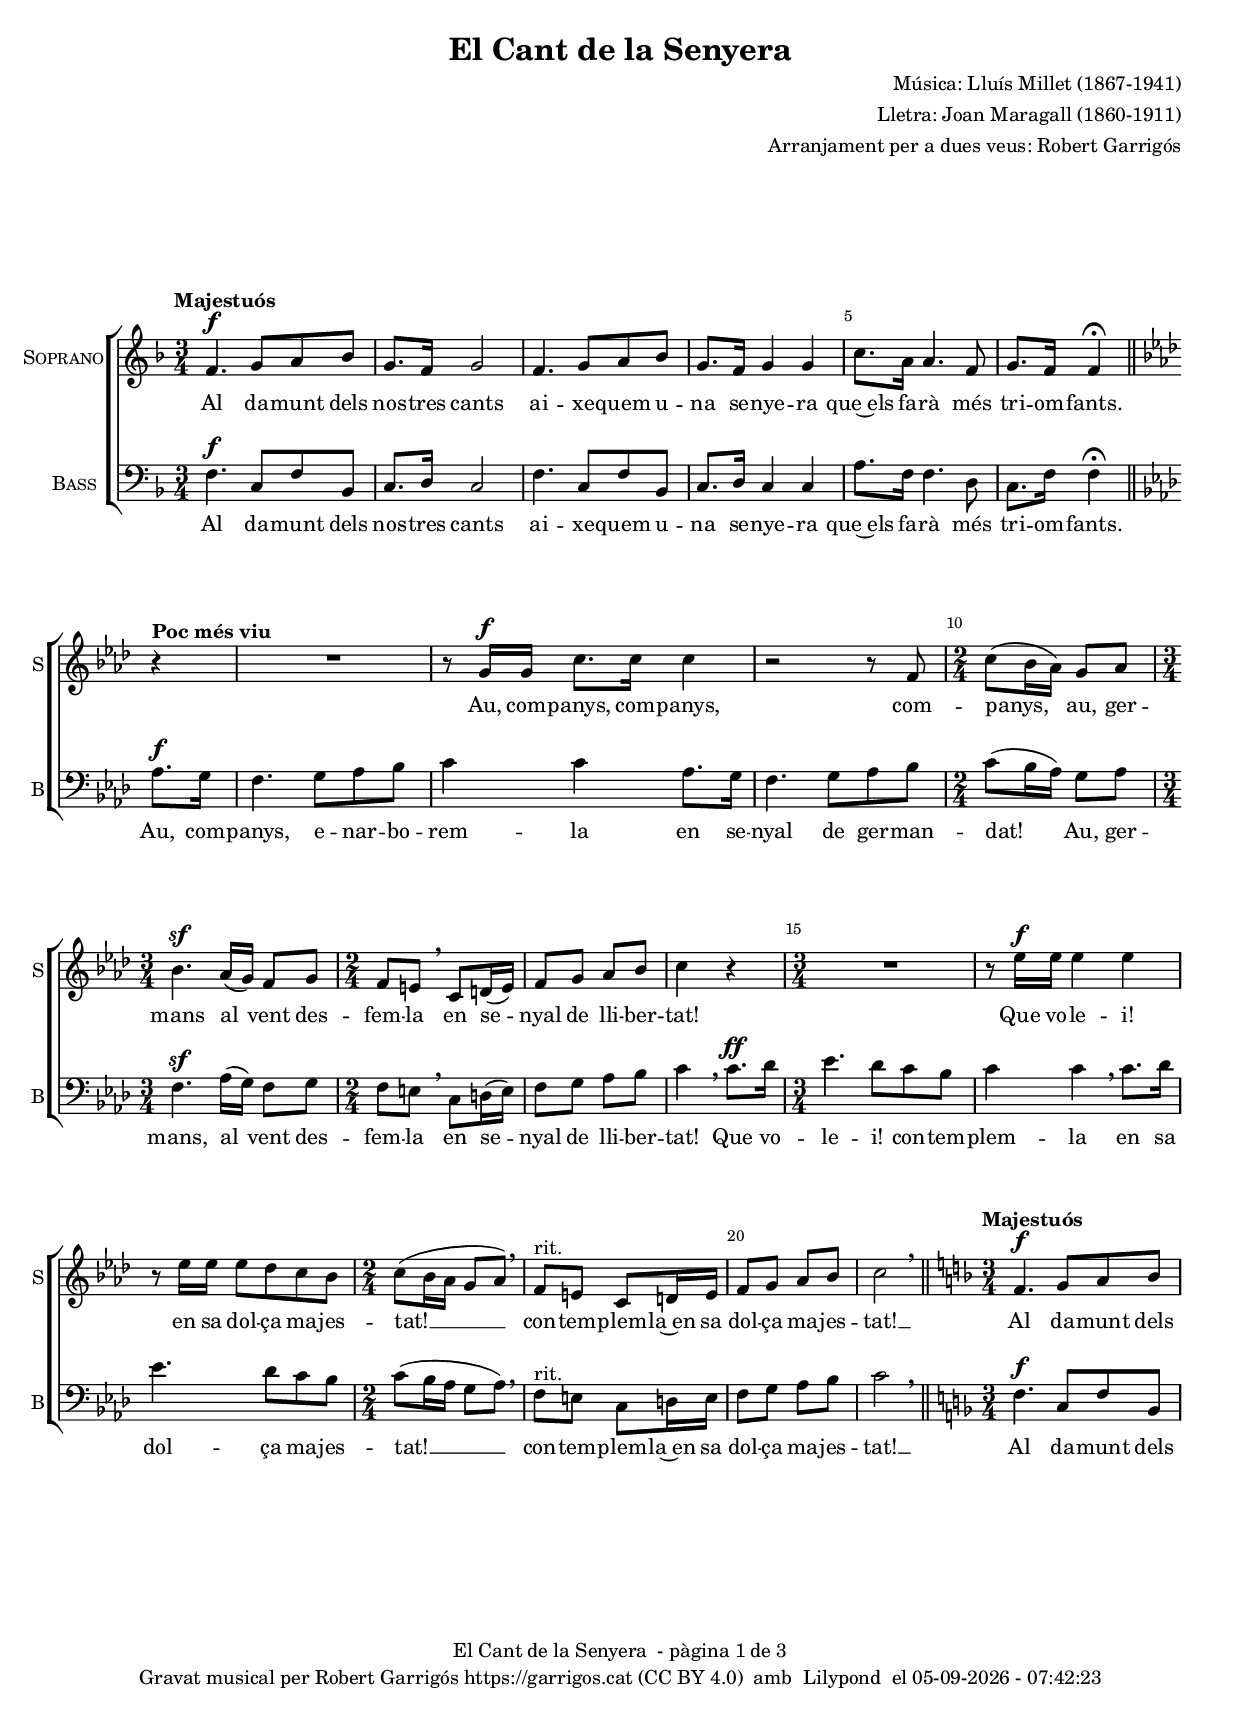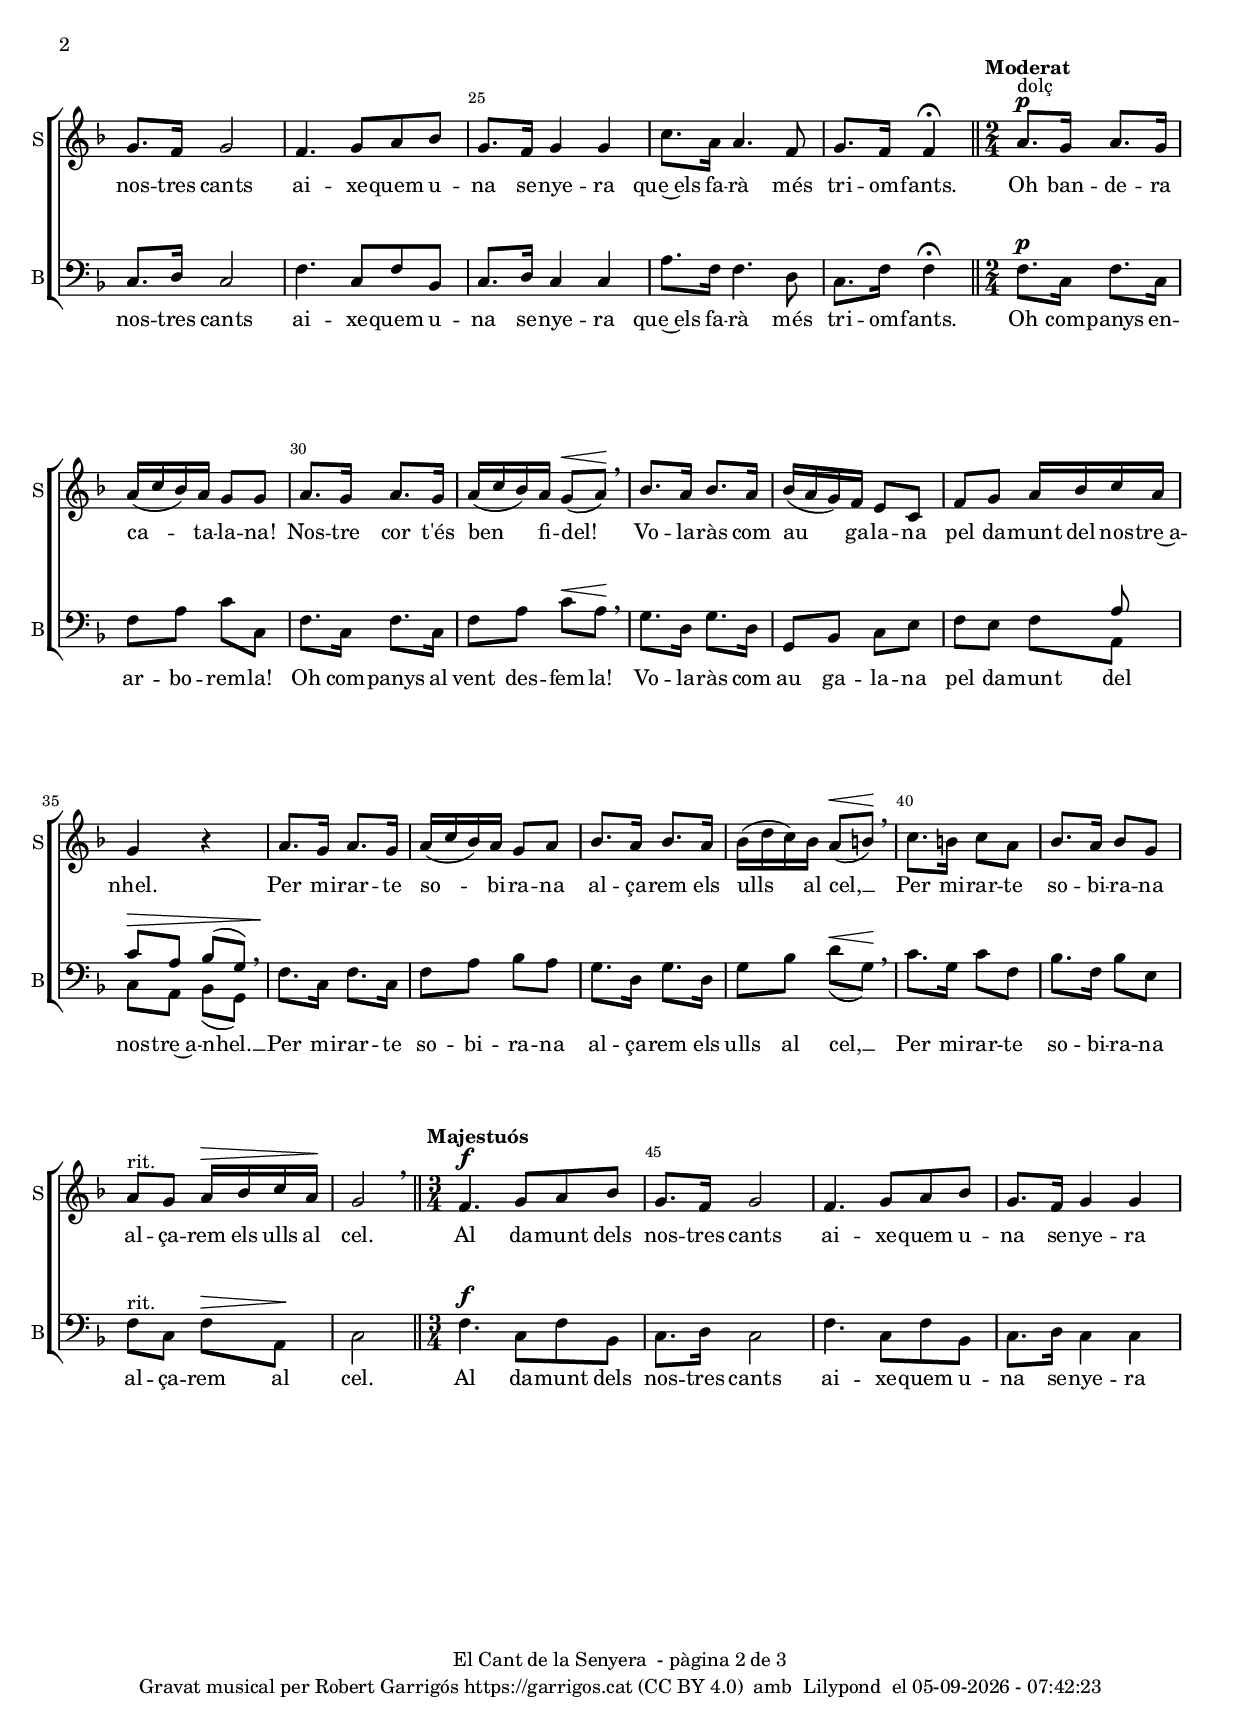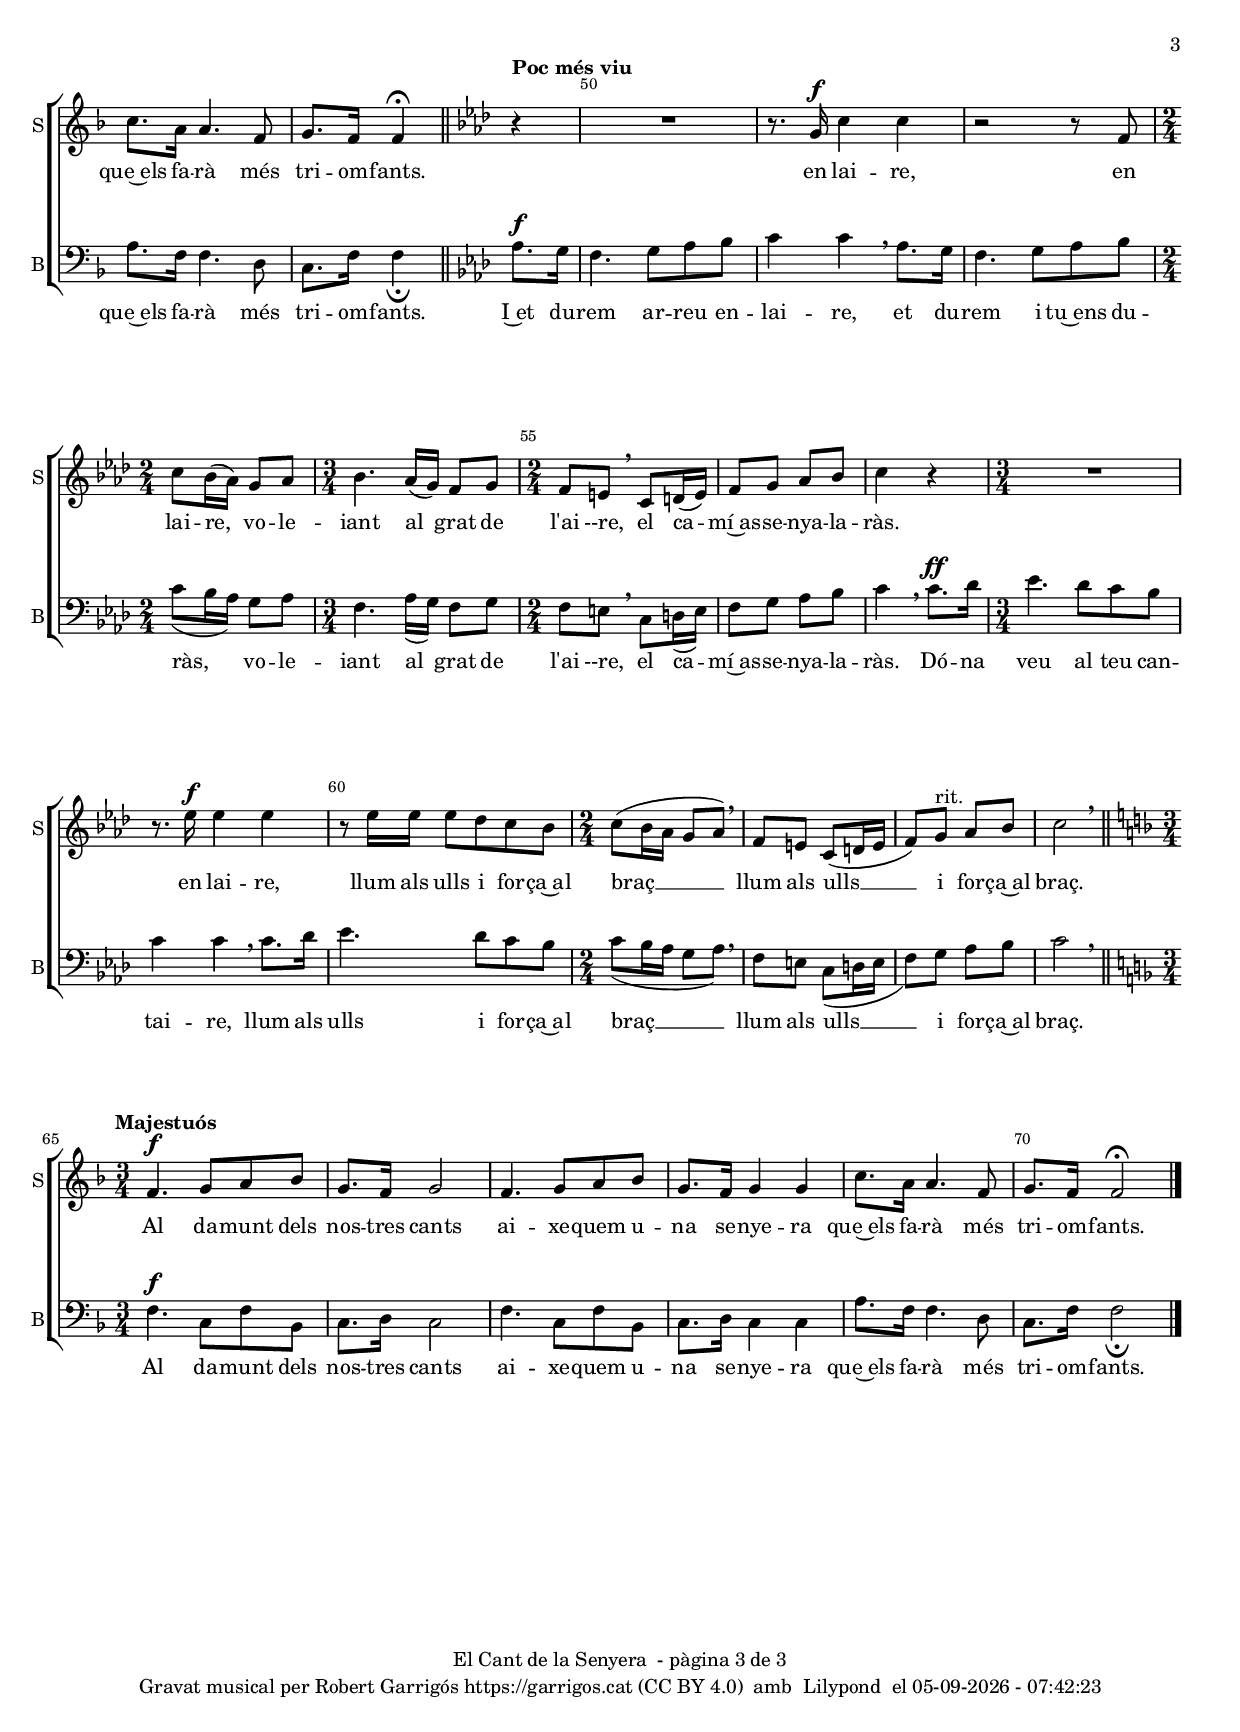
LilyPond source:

\version "2.24.3"
\language "english"

#(set-global-staff-size 17)
data = #(strftime "%d-%m-%Y - %H:%M:%S" (localtime (current-time)))

\paper {
  set-paper-size = "a4"
  top-margin = 10
  indent = 10
  max-systems-per-page = 4
  system-system-spacing.basic-distance = 8
  system-system-spacing.score-markup-spacing = 10
  % system-system-spacing.minium-distance = 8
  % system-system-spacing.padding = 2
  system-system-spacing.stretchability = 12
  % annotate-spacing = ##t
  % print-all-headers = ##t
  % print-first-page-number = ##t
  oddFooterMarkup = \markup {
    \center-column {
      \line { \fromproperty #'header:title " - pàgina" \fromproperty #'page:page-number-string "de" \concat {\page-ref #'lastPage "0" "?"} }
      \fill-line { \fromproperty #'header:copyright }
    }
  }
  evenFooterMarkup = \markup {
     \center-column {
      \line { \fromproperty #'header:title " - pàgina" \fromproperty #'page:page-number-string "de" \concat {\page-ref #'lastPage "0" "?"} }
      \fill-line { \fromproperty #'header:copyright }
    }
  }
}

\header {
  title = "El Cant de la Senyera"
  % subtitle = "Lorem ipsum"
  composer = \markup {
    \right-column {
    \line {"Música: Lluís Millet (1867-1941)"}
    \line {"Lletra: Joan Maragall (1860-1911)"}
    \line {"Arranjament per a dues veus: Robert Garrigós"}
    }

  }
  % opus = "(lorem-ipsum)"
  % piece = "Lorem ipsum"
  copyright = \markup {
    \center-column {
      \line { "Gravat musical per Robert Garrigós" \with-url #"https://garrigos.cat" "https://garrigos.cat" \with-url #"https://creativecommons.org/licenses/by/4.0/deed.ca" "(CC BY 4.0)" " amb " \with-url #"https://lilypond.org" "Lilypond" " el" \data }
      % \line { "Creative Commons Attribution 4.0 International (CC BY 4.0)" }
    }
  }
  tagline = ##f
}

global = {
  % \overrideTimeSignatureSettings
  % 4/4        % timeSignatureFraction
  % 1/4        % baseMomentFraction
  % 2,2        % beatStructure
  % #'()       % beamExceptions
  \key f \major
  \time 3/4
  \override Score.BarNumber.break-visibility = #end-of-line-invisible
  % \set Score.currentBarNumber = #3
  \set Score.barNumberVisibility = #(every-nth-bar-number-visible 5)
  \set Score.tempoHideNote = ##t
  \set Score.printKeyCancellation = ##t
}

majestuos  = {
  \tempo "Majestuós"
  \tempo 4 = 60
}

mesviu = {
  \tempo "Poc més viu"
  \tempo 4 = 96
}

moderat = {
  \tempo "Moderat"
  \tempo 4 = 62
}

SopranoMusic = \relative c' {
  \global
  \majestuos
  f4.\f g8 a bf |
  g8. f16 g2 |
  f4. g8 a bf |
  g8.  f16 g4 g |
%5
  c8. a16 a4. f8 |
  g8. f16 f4\fermata \bar "||" \key f \minor r4 \bar "|"
  R2. |
  r8 g16\f g c8. c16 c4 |
  r2 r8 f,8|
%10
  \time 2/4
  c'8 (bf16 af) g8 af |
  \time 3/4
  bf4.\sf af16 (g) f8 g |
  \time 2/4
  f8 e \breathe c8 d16 (e) |
  f8 g af bf |
  c4 r4 |
%15
  \time 3/4 R2. |
  r8 ef16\f ef ef4 ef4 |
  r8 ef16 ef ef8 df c bf |
  \time 2/4
  c8 (bf16 af g8 af)\breathe |
  f8^"rit."
  \tempo 4 = 95 e
  \tempo 4 = 94 c8
  \tempo 4 = 93 d16
  \tempo 4 = 92 e |
%20
  \tempo 4 = 90 f8
  \tempo 4 = 88 g
  \tempo 4 = 82 af
  \tempo 4 = 78 bf |
  \tempo 4 = 65 c2 \breathe \bar "||"

  \key f \major
  \time 3/4 \majestuos
  f,4.\f g8 a bf |
  g8. f16 g2 |
  f4. g8 a bf |
%25
  g8.  f16 g4 g |
  c8. a16 a4. f8 |
  g8. f16 f4\fermata \bar "||"
  \time 2/4 \moderat ^\markup dolç
  a8.\p g16 a8. g16 |
  a16 (c bf) a g8 g |
%30
  a8. g16 a8. g16 |
  a16 (c bf) a g8\< (a)\! \breathe |
  bf8. a16 bf8. a16 |
  bf16 (a g) f e8 c8 |
  f g a16 bf c a |
%35
  g4 r4 |
  a8. g16 a8. g16 |
  a16 (c bf) a g8 a |
  bf8. a16 bf8. a16 |
  bf16 (d c) bf a8\< (b)\! \breathe |
%40
  c8. b16 c8 a |
  bf8. a16 bf8 g |
  a^"rit." g a16\> bf c a\! |
  g2 \breathe \bar "||"
  \time 3/4 \majestuos
  f4.\f g8 a bf |
  g8. f16 g2 |
  f4. g8 a bf |
  g8.  f16 g4 g |
  c8. a16 a4. f8 |
  g8. f16 f4\fermata \bar "||" \key f \minor r4 \bar "|"
  R2. |
  r8. g16\f c4 c4 |
  r2 r8 f,8|

  \time 2/4
  c'8 bf16( af) g8 af |
  \time 3/4
  bf4. af16 (g) f8 g |
  \time 2/4
  f8 e \breathe c8 d16 (e) |
  f8 g af bf |
  c4 r4 |

  \time 3/4 R2. |
  r8. ef16\f ef4 ef4 |
  r8 ef16 ef ef8 df c bf |
  \time 2/4
  c8 (bf16 af g8 af) | \breathe
  f8 e c8 (d16 e |

  f8) \tempo 4 = 88 g^"rit." \tempo 4 = 80 af \tempo 4 = 70 bf \tempo 4 = 50|
  c2 \breathe \bar "||"
  \key f \major
  \time 3/4 \majestuos
  f,4.\f g8 a bf |
  g8. f16 g2 |
  f4. g8 a bf |

  g8.  f16 g4 g |
  c8. a16 a4. f8 |
  g8. f16 f2\fermata \bar "|."
  \label #'lastPage
}
SopranoLyrics = \lyricmode {
  Al da -- munt dels nos -- tres cants
  ai -- xe -- quem u -- na se -- nye -- ra
  que~els fa -- rà més tri -- om -- fants.
  Au, com -- panys, com -- panys,
  com -- panys, au, ger -- mans al vent des -- fem -- la
  en se -- nyal de lli -- ber -- tat!
  Que vo -- le -- i!
  en sa dol -- ça ma -- jes -- tat! __
  con -- tem -- plem -- la~en sa dol -- ça ma -- jes -- tat! __
  Al da -- munt dels nos -- tres cants
  ai -- xe -- quem u -- na se -- nye -- ra
  que~els fa -- rà més tri -- om -- fants.
  Oh ban -- de -- ra ca -- ta -- la -- na!
  Nos -- tre cor t'és ben fi -- del!
  Vo -- la -- ràs com au ga -- la -- na
  pel da -- munt del nos -- tre~a -- nhel.
  Per mi -- rar -- te so -- bi -- ra -- na
  al -- ça -- rem els ulls al cel, __
  Per mi -- rar -- te so -- bi -- ra -- na
  al -- ça -- rem els ulls al cel.
  Al da -- munt dels nos -- tres cants
  ai -- xe -- quem u -- na se -- nye -- ra
  que~els fa -- rà més tri -- om -- fants.
  en  lai -- re, en  lai -- re,
  vo -- le -- iant al grat de l'ai --re,
  el ca -- mí~as -- se -- nya -- la -- ràs.
  en  lai -- re,
  llum als ulls i for -- ça~al braç __
  llum als ulls __ i for -- ça~al braç.
  Al da -- munt dels nos -- tres cants
  ai -- xe -- quem u -- na se -- nye -- ra
  que~els fa -- rà més tri -- om -- fants.
}
% AltoMusic = \relative { d'4\f d d d }
% AltoLyrics = \lyricmode { Al -- to ly -- rics }
% TenorMusic = \relative { a4\p a a a }
% TenorLyrics = \lyricmode { Te -- nor ly -- rics }
BassMusic = \relative {
  \global
  f4.\f c8 f bf, |
  c8. d16 c2 |
  f4. c8 f bf, |
  c8. d16 c4 c |
%5
  a'8. f16 f4. d8 |
  c8. f16 f4\fermata \bar "||"
  \key f \minor
  \mesviu
  af8.\f g16 \bar "|"
  f4. g8 af bf |
  c4 c4 af8. g16 |
  f4. g8 af bf |
%10
  \time 2/4
  c8 (bf16 af) g8 af |
  \time 3/4
  f4.\sf af16 (g) f8 g |
  \time 2/4
  f8 e \breathe c8 d16 (e) |
  f8 g af bf |
  c4 \breathe c8.\ff df16 |
%15
  \time 3/4
  ef4. df8 c bf |
  c4 c \breathe c8. df16 |
  ef4. df8 c bf |
  \time 2/4
  c8 (bf16 af g8 af)\breathe |
  f8^"rit." e c8 d16 e |
%20
  f8 g af bf |
  c2 \breathe \bar "||"
  \key f \major
  \time 3/4
  f,4.\f c8 f bf, |
  c8. d16 c2 |
  f4. c8 f bf, |
%25
  c8. d16 c4 c |
  a'8. f16 f4. d8 |
  c8. f16 f4\fermata \bar "||"
  \time 2/4
  f8.\p c16 f8. c16 |
  f8 a c c, |
%30
  f8. c16 f8. c16 |
  f8 a c\< a\! \breathe |
  g8. d16 g8. d16 |
  g,8 bf c e |
  f e f
  <<
    { \voiceTwo  a, | %35
  c \> \tempo 4 = 60  a \tempo 4 = 58 bf (\tempo 4 = 56 g) \tempo 4 = 48 \! \breathe | \tempo 4 = 62 }
  \new Voice
    { \voiceOne a'8 | c a bf( g) }
  >>

  f8. c16 f8. c16 |
  f8 a bf a |
  g8. d16 g8. d16 |
  g8 bf d\< (g,)\! \breathe |
%40
  c8. g16 c8 f, |
  bf8. f16 bf8 e, |
  f^"rit." \tempo 4 =60 c \tempo 4 = 56 f\> \tempo 4 = 50 a,\! \tempo 4 = 46 |
  c2 |
  \time 3/4
  f4.\f c8 f bf, |
  c8. d16 c2 |
  f4. c8 f bf, |
  c8. d16 c4 c |
  a'8. f16 f4. d8 |
  c8. f16 f4\fermata \bar "||" \key f \minor \mesviu af8.\f g16 \bar "|"
  f4. g8 af bf |
  c4 c4\breathe af8. g16 |
  f4. g8 af bf |

  \time 2/4
  c8 (bf16 af) g8 af |
  \time 3/4
  f4. af16 (g) f8 g |
  \time 2/4
  f8 e \breathe c8 d16 (e) |
  f8 g af bf |
  c4 \breathe c8.\ff df16 |

  \time 3/4
  ef4. df8 c bf |
  c4 c \breathe c8. df16 |
  ef4. df8 c bf |
  \time 2/4
  c8 (bf16 af g8 af) | \breathe
  f8 e c8 (d16 e |

  f8) g af bf |
  c2 \breathe \bar "||"
  \time 3/4
  \key f \major
  f,4.\f c8 f bf, |
  c8. d16 c2 |
  f4. c8 f bf, |
  c8. d16 c4 c |

  a'8. f16 f4. d8 |
  c8. f16 f2\fermata \bar "|."
}
BassLyrics = \lyricmode {
  Al da -- munt dels nos -- tres cants
  ai -- xe -- quem u -- na se -- nye -- ra
  que~els fa -- rà més tri -- om -- fants.
  Au, com -- panys, e -- nar -- bo -- rem -- la
  en se -- nyal de ger -- man -- dat!
  Au, ger -- mans, al vent des -- fem -- la
  en se -- nyal de lli -- ber -- tat!
  Que vo -- le -- i! con -- tem -- plem -- la
  en sa dol -- ça ma -- jes -- tat! __
  con -- tem -- plem -- la~en sa dol -- ça ma -- jes -- tat! __
  Al da -- munt dels nos -- tres cants
  ai -- xe -- quem u -- na se -- nye -- ra
  que~els fa -- rà més tri -- om -- fants.
  Oh com -- panys en -- ar -- bo -- rem -- la!
  Oh com -- panys al vent des -- fem -- la!
  Vo -- la -- ràs com au ga -- la -- na
  pel da -- munt del nos -- tre~a -- nhel. __
  Per mi -- rar -- te so -- bi -- ra -- na
  al -- ça -- rem els ulls al cel, __
  Per mi -- rar -- te so -- bi -- ra -- na
  al -- ça -- rem al cel.
  Al da -- munt dels nos -- tres cants
  ai -- xe -- quem u -- na se -- nye -- ra
  que~els fa -- rà més tri -- om -- fants.
  I~et du -- rem ar -- reu en -- lai -- re,
  et du -- rem i tu~ens du -- ràs,
  vo -- le -- iant al grat de l'ai --re,
  el ca -- mí~as -- se -- nya -- la -- ràs.
  Dó -- na veu al teu can -- tai -- re,
  llum als ulls i for -- ça~al braç __
  llum als ulls __ i for -- ça~al braç.
  Al da -- munt dels nos -- tres cants
  ai -- xe -- quem u -- na se -- nye -- ra
  que~els fa -- rà més tri -- om -- fants.

 }
% PianoRHMusic = \relative { c' e g c }
% PianoDynamics = { s2\mp s4 s4 }
% PianoLHMusic = \relative { c e g c }

% TwoVoicesPerStaff = ##t

Layout = \layout {
  \context {
    \Score
    \override BarNumber.padding = #2

  }
}


\include "satb.ly"
